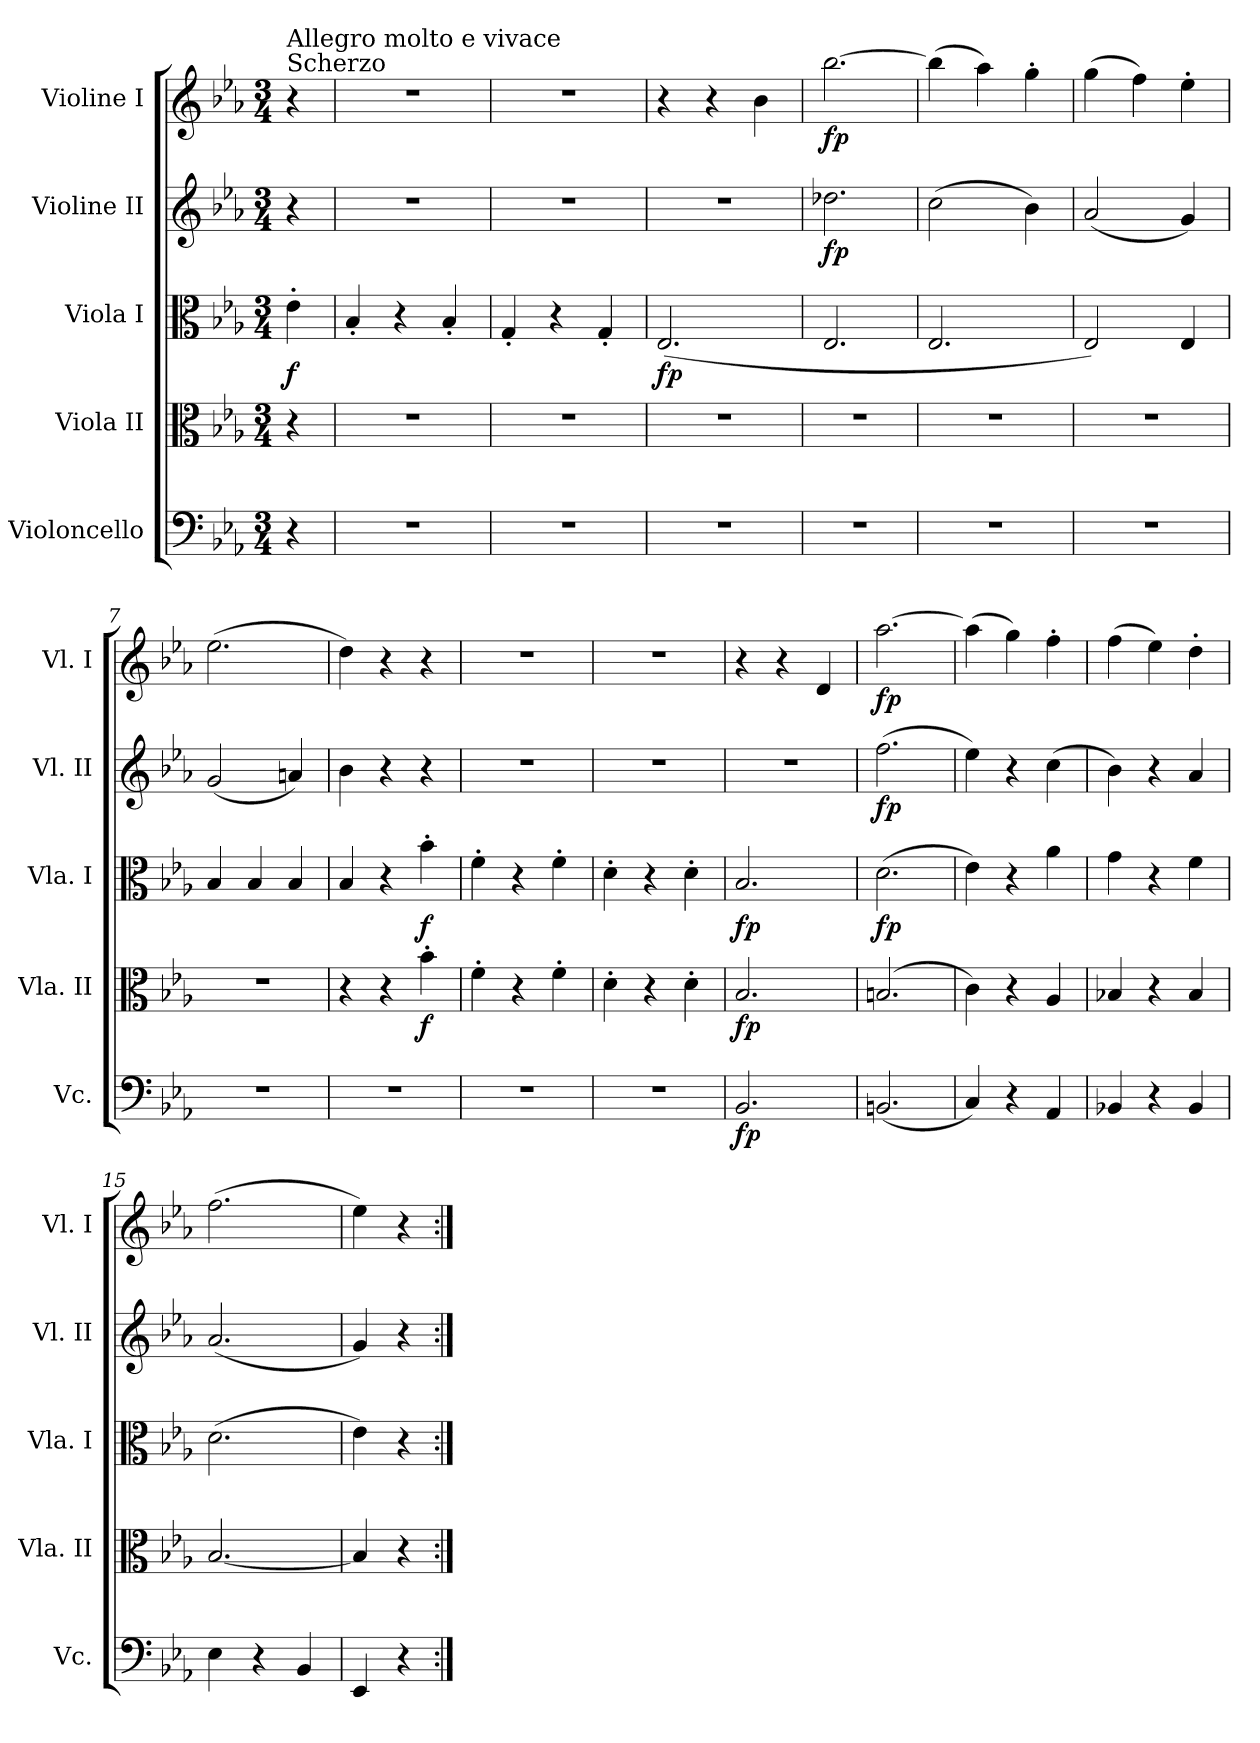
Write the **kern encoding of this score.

**kern	**dynam	**kern	**dynam	**kern	**dynam	**kern	**dynam	**kern	**dynam
*part5	*part5	*part4	*part4	*part3	*part3	*part2	*part2	*part1	*part1
*staff5	*staff5	*staff4	*staff4	*staff3	*staff3	*staff2	*staff2	*staff1	*staff1
*I"Violoncello	*	*I"Viola II	*	*I"Viola I	*	*I"Violine II	*	*I"Violine I	*
*I'Vc.	*	*I'Vla. II	*	*I'Vla. I	*	*I'Vl. II	*	*I'Vl. I	*
*clefF4	*	*clefC3	*	*clefC3	*	*clefG2	*	*clefG2	*
*k[b-e-a-]	*	*k[b-e-a-]	*	*k[b-e-a-]	*	*k[b-e-a-]	*	*k[b-e-a-]	*
*E-:	*	*E-:	*	*E-:	*	*E-:	*	*E-:	*
*M3/4	*	*M3/4	*	*M3/4	*	*M3/4	*	*M3/4	*
=1	=1	=1	=1	=1	=1	=1	=1	=1	=1
!	!	!	!	!	!	!	!	!LO:TX:t=Scherzo	!
!	!	!	!	!	!	!	!	!LO:TX:t=Allegro molto e vivace	!
4r	.	4r	.	4e-'	f	4r	.	4r	.
=1	=1	=1	=1	=1	=1	=1	=1	=1	=1
2.r	.	2.r	.	4B-'	.	2.r	.	2.r	.
.	.	.	.	4r	.	.	.	.	.
.	.	.	.	4B-'	.	.	.	.	.
=2	=2	=2	=2	=2	=2	=2	=2	=2	=2
2.r	.	2.r	.	4G'	.	2.r	.	2.r	.
.	.	.	.	4r	.	.	.	.	.
.	.	.	.	4G'	.	.	.	.	.
=3	=3	=3	=3	=3	=3	=3	=3	=3	=3
2.r	.	2.r	.	(2.E-	fp	2.r	.	4r	.
.	.	.	.	.	.	.	.	4r	.
.	.	.	.	.	.	.	.	4b-	.
=4	=4	=4	=4	=4	=4	=4	=4	=4	=4
2.r	.	2.r	.	2.E-	.	2.dd-X	fp	[2.bb-	fp
=5	=5	=5	=5	=5	=5	=5	=5	=5	=5
2.r	.	2.r	.	2.E-	.	(2cc	.	(4bb-]	.
.	.	.	.	.	.	.	.	4aa-)	.
.	.	.	.	.	.	4b-)	.	4gg'	.
=6	=6	=6	=6	=6	=6	=6	=6	=6	=6
2.r	.	2.r	.	2E-)	.	(2a-	.	(4gg	.
.	.	.	.	.	.	.	.	4ff)	.
.	.	.	.	4E-	.	4g)	.	4ee-'	.
=7	=7	=7	=7	=7	=7	=7	=7	=7	=7
2.r	.	2.r	.	4B-	.	(2g	.	(2.ee-	.
.	.	.	.	4B-	.	.	.	.	.
.	.	.	.	4B-	.	4an)	.	.	.
=8	=8	=8	=8	=8	=8	=8	=8	=8	=8
2.r	.	4r	.	4B-	.	4b-	.	4dd)	.
.	.	4r	.	4r	.	4r	.	4r	.
.	.	4b-'	f	4b-'	f	4r	.	4r	.
=9	=9	=9	=9	=9	=9	=9	=9	=9	=9
2.r	.	4f'	.	4f'	.	2.r	.	2.r	.
.	.	4r	.	4r	.	.	.	.	.
.	.	4f'	.	4f'	.	.	.	.	.
=10	=10	=10	=10	=10	=10	=10	=10	=10	=10
2.r	.	4d'	.	4d'	.	2.r	.	2.r	.
.	.	4r	.	4r	.	.	.	.	.
.	.	4d'	.	4d'	.	.	.	.	.
=11	=11	=11	=11	=11	=11	=11	=11	=11	=11
2.BB-	fp	2.B-	fp	2.B-	fp	2.r	.	4r	.
.	.	.	.	.	.	.	.	4r	.
.	.	.	.	.	.	.	.	4d	.
=12	=12	=12	=12	=12	=12	=12	=12	=12	=12
(2.BBn	.	(2.Bn	.	(2.d	fp	(2.ff	fp	[2.aa-	fp
=13	=13	=13	=13	=13	=13	=13	=13	=13	=13
4C)	.	4c)	.	4e-)	.	4ee-)	.	(4aa-]	.
4r	.	4r	.	4r	.	4r	.	4gg)	.
4AA-	.	4A-	.	4a-	.	(4cc	.	4ff'	.
=14	=14	=14	=14	=14	=14	=14	=14	=14	=14
4BB-X	.	4B-X	.	4g	.	4b-)	.	(4ff	.
4r	.	4r	.	4r	.	4r	.	4ee-)	.
4BB-	.	4B-	.	4f	.	4a-	.	4dd'	.
=15	=15	=15	=15	=15	=15	=15	=15	=15	=15
4E-	.	[2.B-	.	(2.d	.	(2.a-	.	(2.ff	.
4r	.	.	.	.	.	.	.	.	.
4BB-	.	.	.	.	.	.	.	.	.
=16	=16	=16	=16	=16	=16	=16	=16	=16	=16
4EE-	.	4B-]	.	4e-)	.	4g)	.	4ee-)	.
4r	.	4r	.	4r	.	4r	.	4r	.
=:|!	=:|!	=:|!	=:|!	=:|!	=:|!	=:|!	=:|!	=:|!	=:|!
*-	*-	*-	*-	*-	*-	*-	*-	*-	*-
